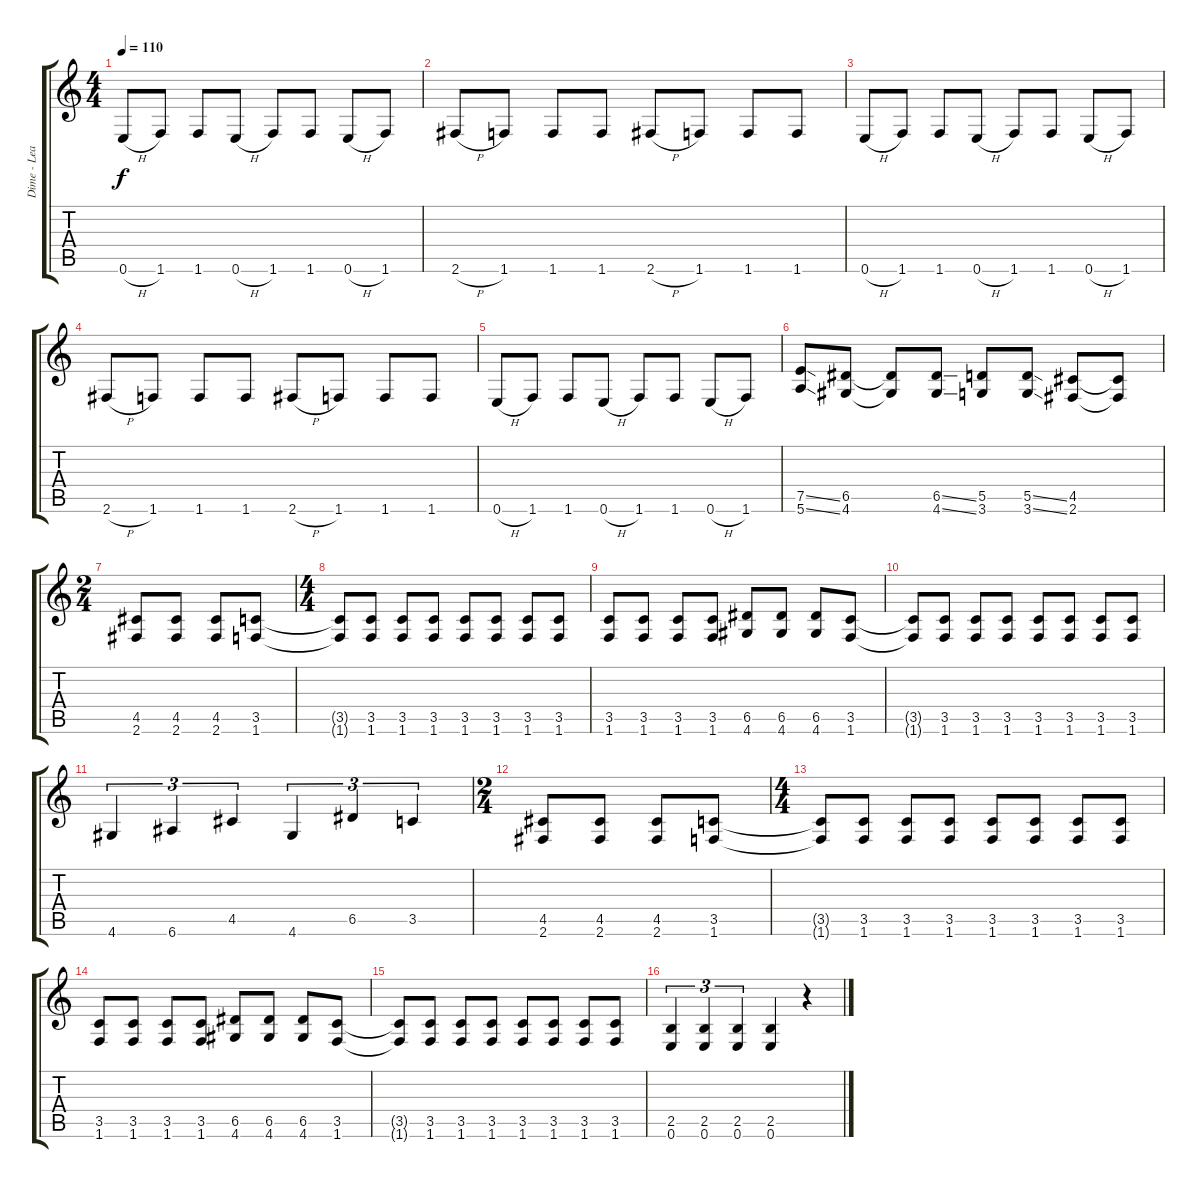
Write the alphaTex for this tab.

\track ("Dime - Lead" "Dime - Lea") {instrument overdrivenguitar}
\staff {score tabs}
\tuning (E4 B3 G3 D3 A2 E2) {hide}
\ts (4 4)
\tempo 110
\clef g2
\ks c
0.6{h}.8{dy f} 1.6.8 1.6.8 0.6{h}.8 1.6.8 1.6.8 0.6{h}.8 1.6.8 |
2.6{h}.8 1.6.8 1.6.8 1.6.8 2.6{h}.8 1.6.8 1.6.8 1.6.8 |
0.6{h}.8 1.6.8 1.6.8 0.6{h}.8 1.6.8 1.6.8 0.6{h}.8 1.6.8 |
2.6{h}.8 1.6.8 1.6.8 1.6.8 2.6{h}.8 1.6.8 1.6.8 1.6.8 |
0.6{h}.8 1.6.8 1.6.8 0.6{h}.8 1.6.8 1.6.8 0.6{h}.8 1.6.8 |
(7.5{ss} 5.6{ss}).8 (6.5 4.6).8 (6.5{t} 4.6{t}).8 (6.5{ss} 4.6{ss}).8 (5.5 3.6).8 (5.5{ss} 3.6{ss}).8 (4.5 2.6).8 (4.5{t} 2.6{t}).8 |
\ts (2 4)
(4.5 2.6).8 (4.5 2.6).8 (4.5 2.6).8 (3.5 1.6).8 |
\ts (4 4)
(3.5{t} 1.6{t}).8 (3.5 1.6).8 (3.5 1.6).8 (3.5 1.6).8 (3.5 1.6).8 (3.5 1.6).8 (3.5 1.6).8 (3.5 1.6).8 |
(3.5 1.6).8 (3.5 1.6).8 (3.5 1.6).8 (3.5 1.6).8 (6.5 4.6).8 (6.5 4.6).8 (6.5 4.6).8 (3.5 1.6).8 |
(3.5{t} 1.6{t}).8 (3.5 1.6).8 (3.5 1.6).8 (3.5 1.6).8 (3.5 1.6).8 (3.5 1.6).8 (3.5 1.6).8 (3.5 1.6).8 |
4.6.4{tu (3 2)} 6.6.4{tu (3 2)} 4.5.4{tu (3 2)} 4.6.4{tu (3 2)} 6.5.4{tu (3 2)} 3.5.4{tu (3 2)} |
\ts (2 4)
(4.5 2.6).8 (4.5 2.6).8 (4.5 2.6).8 (3.5 1.6).8 |
\ts (4 4)
(3.5{t} 1.6{t}).8 (3.5 1.6).8 (3.5 1.6).8 (3.5 1.6).8 (3.5 1.6).8 (3.5 1.6).8 (3.5 1.6).8 (3.5 1.6).8 |
(3.5 1.6).8 (3.5 1.6).8 (3.5 1.6).8 (3.5 1.6).8 (6.5 4.6).8 (6.5 4.6).8 (6.5 4.6).8 (3.5 1.6).8 |
(3.5{t} 1.6{t}).8 (3.5 1.6).8 (3.5 1.6).8 (3.5 1.6).8 (3.5 1.6).8 (3.5 1.6).8 (3.5 1.6).8 (3.5 1.6).8 |
(2.5 0.6).4{tu (3 2)} (2.5 0.6).4{tu (3 2)} (2.5 0.6).4{tu (3 2)} (2.5 0.6).4 r.4
